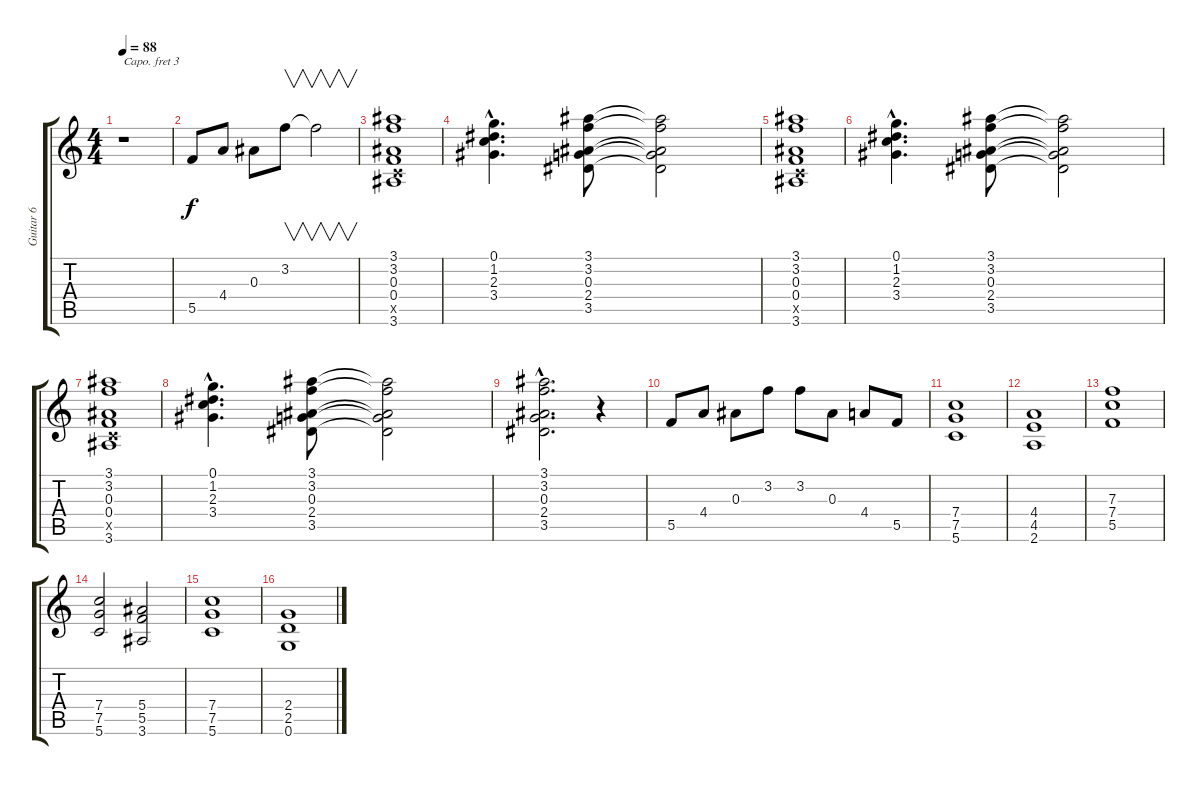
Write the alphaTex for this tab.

\track ("Guitar 6" "Guitar 6") {instrument distortionguitar}
\staff {score tabs}
\capo 3
\tuning (E4 B3 G3 D3 A2 E2) {hide}
\ts (4 4)
\tempo 88
\clef g2
\ks c
r.1{dy f} |
5.5.8 4.4.8 0.3.8 3.2.8{v} 3.2{t}.2{v} |
(3.1 3.2 0.3 0.4 0.5{x} 3.6).1 |
(0.1{hac} 1.2{hac} 2.3{hac} 3.4{hac}).4{d} (3.1 3.2 0.3 2.4 3.5).8 (3.1{t} 3.2{t} 0.3{t} 2.4{t} 3.5{t}).2 |
(3.1 3.2 0.3 0.4 0.5{x} 3.6).1 |
(0.1{hac} 1.2{hac} 2.3{hac} 3.4{hac}).4{d} (3.1 3.2 0.3 2.4 3.5).8 (3.1{t} 3.2{t} 0.3{t} 2.4{t} 3.5{t}).2 |
(3.1 3.2 0.3 0.4 0.5{x} 3.6).1 |
(0.1{hac} 1.2{hac} 2.3{hac} 3.4{hac}).4{d} (3.1 3.2 0.3 2.4 3.5).8 (3.1{t} 3.2{t} 0.3{t} 2.4{t} 3.5{t}).2 |
(3.1{hac} 3.2{hac} 0.3{hac} 2.4{hac} 3.5{hac}).2{d} r.4 |
5.5.8 4.4.8 0.3.8 3.2.8 3.2.8 0.3.8 4.4.8 5.5.8 |
(7.4 7.5 5.6).1 |
(4.4 4.5 2.6).1 |
(7.3 7.4 5.5).1 |
(7.4 7.5 5.6).2 (5.4 5.5 3.6).2 |
(7.4 7.5 5.6).1 |
(2.4 2.5 0.6).1
